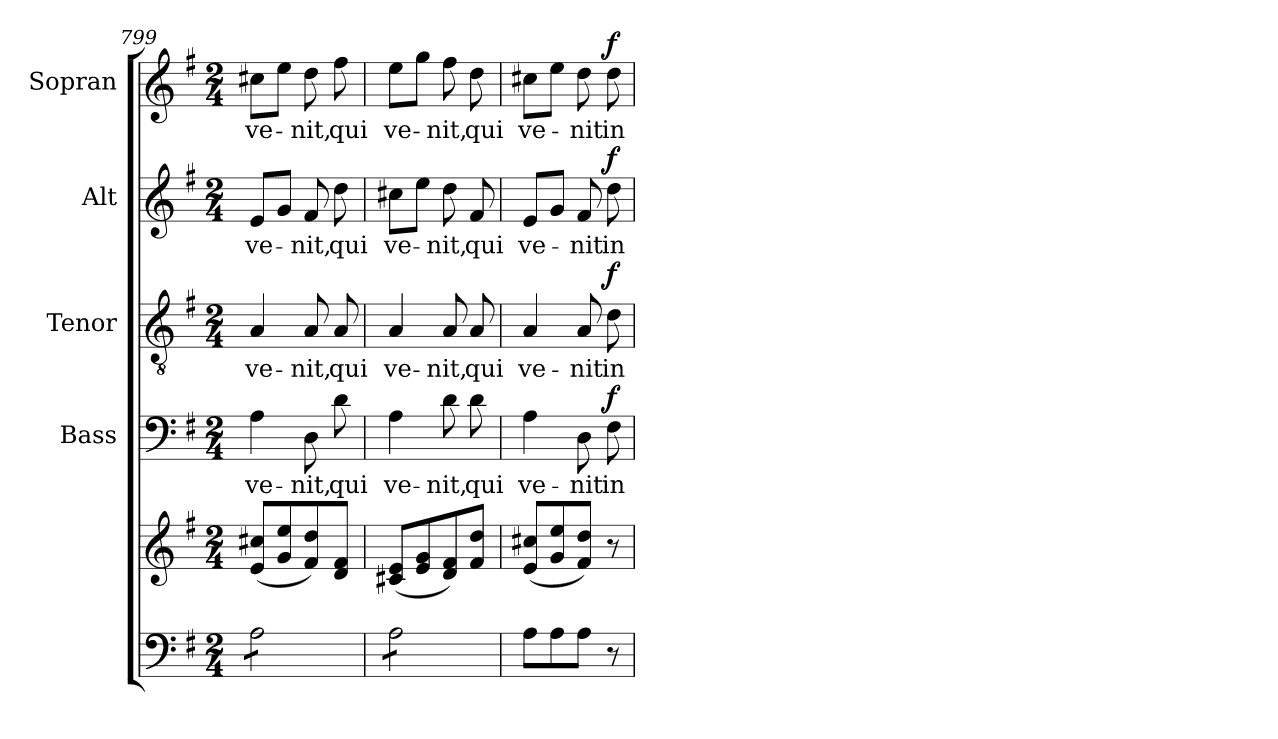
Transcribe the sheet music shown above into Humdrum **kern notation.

**kern	**kern	**kern	**text	**dynam	**kern	**text	**dynam	**kern	**text	**dynam	**kern	**text	**dynam
*part5	*part5	*part4	*part4	*part4	*part3	*part3	*part3	*part2	*part2	*part2	*part1	*part1	*part1
*staff6	*staff5	*staff4	*staff4	*staff4	*staff3	*staff3	*staff3	*staff2	*staff2	*staff2	*staff1	*staff1	*staff1
*	*	*I"Bass	*	*	*I"Tenor	*	*	*I"Alt	*	*	*I"Sopran	*	*
*	*	*I'B.	*	*	*I'T.	*	*	*I'A.	*	*	*I'S.	*	*
*clefF4	*clefG2	*clefF4	*	*	*clefGv2	*	*	*clefG2	*	*	*clefG2	*	*
*k[f#]	*k[f#]	*k[f#]	*	*	*k[f#]	*	*	*k[f#]	*	*	*k[f#]	*	*
*G:	*G:	*G:	*	*	*G:	*	*	*G:	*	*	*G:	*	*
*M2/4	*M2/4	*M2/4	*	*	*M2/4	*	*	*M2/4	*	*	*M2/4	*	*
=799	=799	=799	=799	=799	=799	=799	=799	=799	=799	=799	=799	=799	=799
!	!	!	!LO:LY:b	!	!	!LO:LY:b	!	!	!LO:LY:b	!	!	!LO:LY:b	!
*tremolo	*	*	*	*	*	*	*	*	*	*	*	*	*
8A\L	(<8e/ 8cc#X/L	4A\	ve-	.	4A/	ve-	.	8e/L	ve-	.	8cc#X\L	ve-	.
8A\	8g/ 8ee/	.	.	.	.	.	.	8g/J	.	.	8ee\J	.	.
!	!	!	!LO:LY:b	!	!	!LO:LY:b	!	!	!LO:LY:b	!	!	!LO:LY:b	!
8A\	8f#/ 8dd/)	8D\	-nit,	.	8A/	-nit,	.	8f#/	-nit,	.	8dd\	-nit,	.
!	!	!	!LO:LY:b	!	!	!LO:LY:b	!	!	!LO:LY:b	!	!	!LO:LY:b	!
8A\J	8d/ 8f#/J	8d\	qui	.	8A/	qui	.	8dd\	qui	.	8ff#\	qui	.
=800	=800	=800	=800	=800	=800	=800	=800	=800	=800	=800	=800	=800	=800
!	!	!	!LO:LY:b	!	!	!LO:LY:b	!	!	!LO:LY:b	!	!	!LO:LY:b	!
8A\L	(<8c#X/ 8e/L	4A\	ve-	.	4A/	ve-	.	8cc#X\L	ve-	.	8ee\L	ve-	.
8A\	8e/ 8g/	.	.	.	.	.	.	8ee\J	.	.	8gg\J	.	.
!	!	!	!LO:LY:b	!	!	!LO:LY:b	!	!	!LO:LY:b	!	!	!LO:LY:b	!
8A\	8d/ 8f#/)	8d\	-nit,	.	8A/	-nit,	.	8dd\	-nit,	.	8ff#\	-nit,	.
!	!	!	!LO:LY:b	!	!	!LO:LY:b	!	!	!LO:LY:b	!	!	!LO:LY:b	!
8A\J	8f#/ 8dd/J	8d\	qui	.	8A/	qui	.	8f#/	qui	.	8dd\	qui	.
*Xtremolo	*	*	*	*	*	*	*	*	*	*	*	*	*
=801	=801	=801	=801	=801	=801	=801	=801	=801	=801	=801	=801	=801	=801
!	!	!	!LO:LY:b	!	!	!LO:LY:b	!	!	!LO:LY:b	!	!	!LO:LY:b	!
8A\L	(<8e/ 8cc#X/L	4A\	ve-	.	4A/	ve-	.	8e/L	ve-	.	8cc#X\L	ve-	.
8A\	8g/ 8ee/	.	.	.	.	.	.	8g/J	.	.	8ee\J	.	.
!	!	!	!LO:LY:b	!	!	!LO:LY:b	!	!	!LO:LY:b	!	!	!LO:LY:b	!
8A\J	8f#/ 8dd/J)	8D\	-nit	.	8A/	-nit	.	8f#/	-nit	.	8dd\	-nit	.
!	!	!	!LO:LY:b	!LO:DY:a	!	!LO:LY:b	!LO:DY:a	!	!LO:LY:b	!LO:DY:a	!	!LO:LY:b	!LO:DY:a
8r	8r	8F#\	in	f	8d\	in	f	8dd\	in	f	8dd\	in	f
=	=	=	=	=	=	=	=	=	=	=	=	=	=
*-	*-	*-	*-	*-	*-	*-	*-	*-	*-	*-	*-	*-	*-
